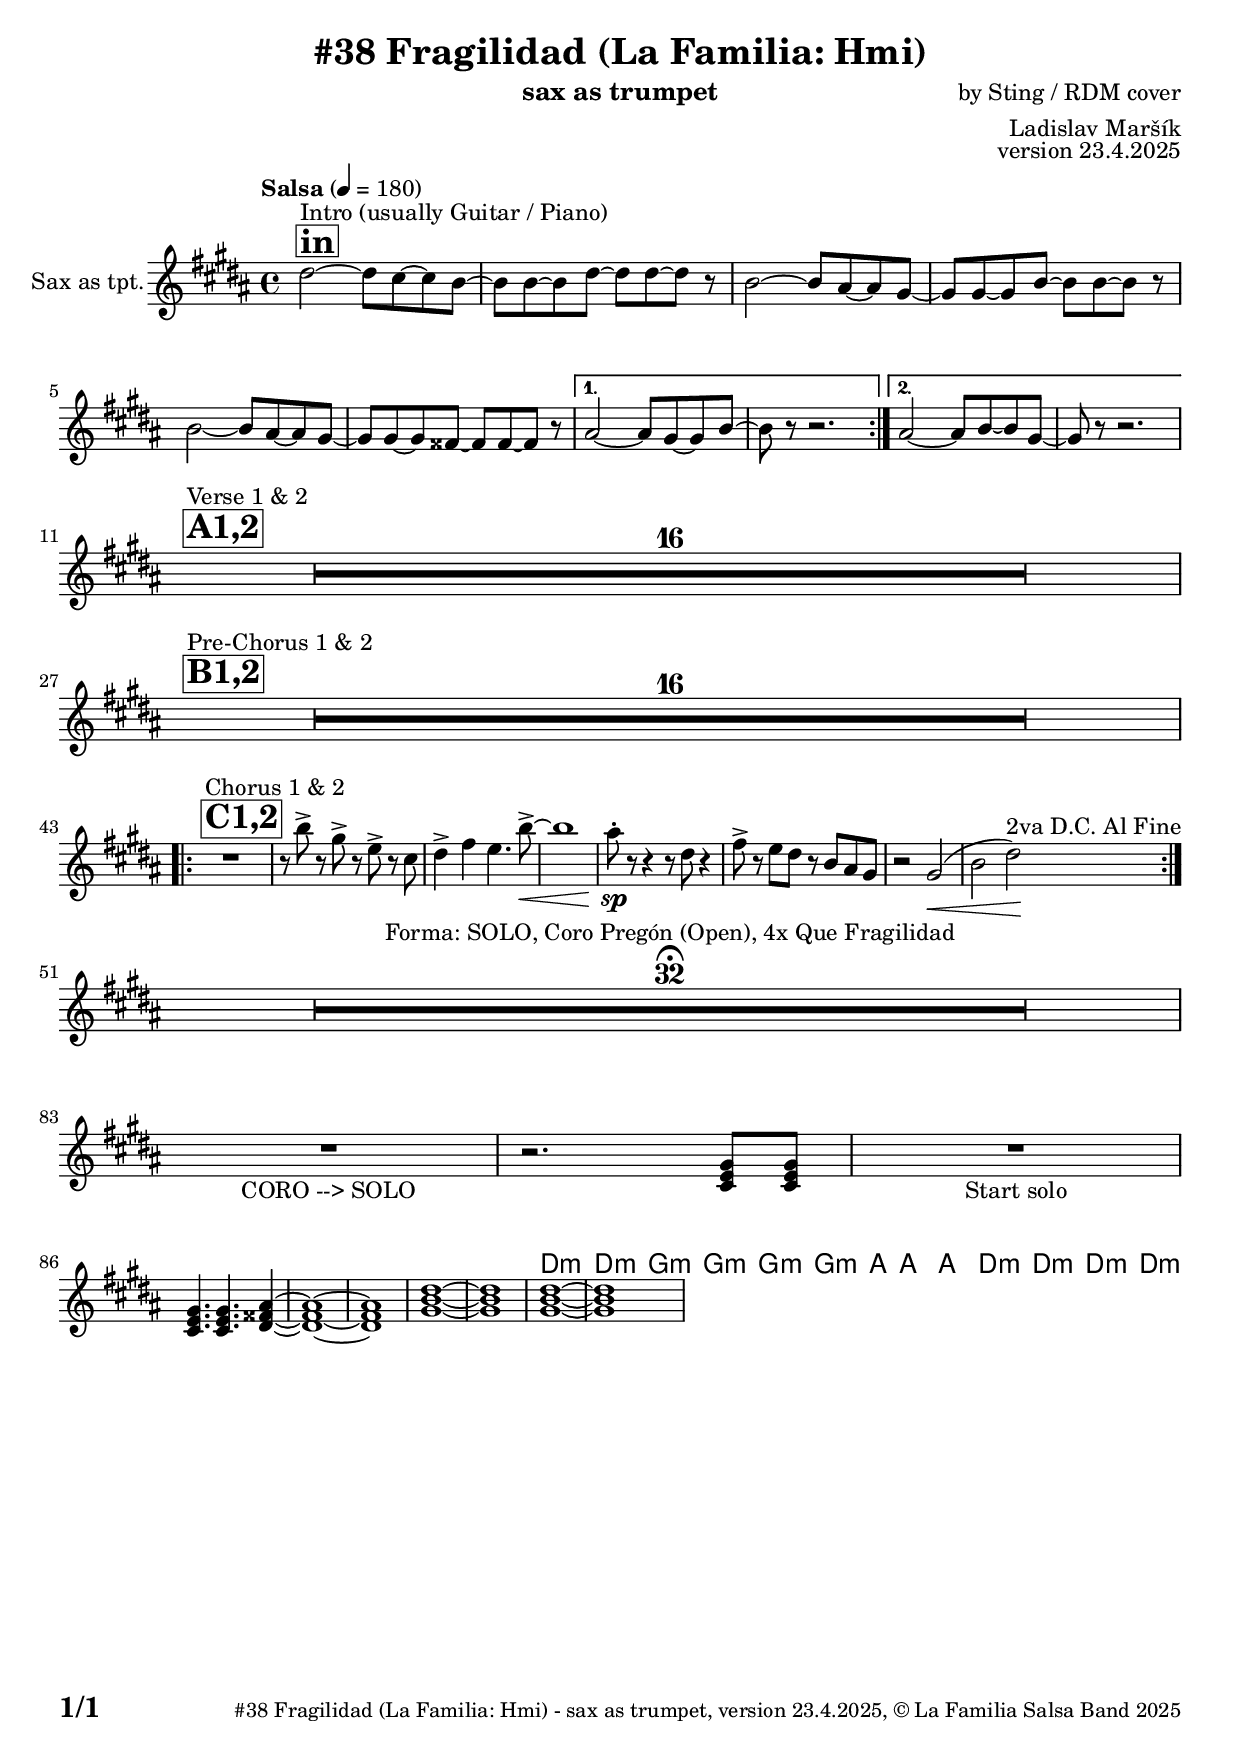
\version "2.24.4"

% Sheet revision 2022_09

\header {
  title = "#38 Fragilidad (La Familia: Hmi)"
  instrument = "sax as trumpet"
  composer = "by Sting / RDM cover"
  arranger = "Ladislav Maršík"
  opus = "version 23.4.2025"
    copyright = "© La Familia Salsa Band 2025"
}

inst =
#(define-music-function
  (string)
  (string?)
  #{ <>^\markup \abs-fontsize #16 \bold \box #string #})

makePercent = #(define-music-function (note) (ly:music?)
                 (make-music 'PercentEvent 'length (ly:music-length note)))

#(define (test-stencil grob text)
   (let* ((orig (ly:grob-original grob))
          (siblings (ly:spanner-broken-into orig)) ; have we been split?
          (refp (ly:grob-system grob))
          (left-bound (ly:spanner-bound grob LEFT))
          (right-bound (ly:spanner-bound grob RIGHT))
          (elts-L (ly:grob-array->list (ly:grob-object left-bound 'elements)))
          (elts-R (ly:grob-array->list (ly:grob-object right-bound 'elements)))
          (break-alignment-L
           (filter
            (lambda (elt) (grob::has-interface elt 'break-alignment-interface))
            elts-L))
          (break-alignment-R
           (filter
            (lambda (elt) (grob::has-interface elt 'break-alignment-interface))
            elts-R))
          (break-alignment-L-ext (ly:grob-extent (car break-alignment-L) refp X))
          (break-alignment-R-ext (ly:grob-extent (car break-alignment-R) refp X))
          (num
           (markup text))
          (num
           (if (or (null? siblings)
                   (eq? grob (car siblings)))
               num
               (make-parenthesize-markup num)))
          (num (grob-interpret-markup grob num))
          (num-stil-ext-X (ly:stencil-extent num X))
          (num-stil-ext-Y (ly:stencil-extent num Y))
          (num (ly:stencil-aligned-to num X CENTER))
          (num
           (ly:stencil-translate-axis
            num
            (+ (interval-length break-alignment-L-ext)
               (* 0.5
                  (- (car break-alignment-R-ext)
                     (cdr break-alignment-L-ext))))
            X))
          (bracket-L
           (markup
            #:path
            0.1 ; line-thickness
            `((moveto 0.5 ,(* 0.5 (interval-length num-stil-ext-Y)))
              (lineto ,(* 0.5
                          (- (car break-alignment-R-ext)
                             (cdr break-alignment-L-ext)
                             (interval-length num-stil-ext-X)))
                      ,(* 0.5 (interval-length num-stil-ext-Y)))
              (closepath)
              (rlineto 0.0
                       ,(if (or (null? siblings) (eq? grob (car siblings)))
                            -1.0 0.0)))))
          (bracket-R
           (markup
            #:path
            0.1
            `((moveto ,(* 0.5
                          (- (car break-alignment-R-ext)
                             (cdr break-alignment-L-ext)
                             (interval-length num-stil-ext-X)))
                      ,(* 0.5 (interval-length num-stil-ext-Y)))
              (lineto 0.5
                      ,(* 0.5 (interval-length num-stil-ext-Y)))
              (closepath)
              (rlineto 0.0
                       ,(if (or (null? siblings) (eq? grob (last siblings)))
                            -1.0 0.0)))))
          (bracket-L (grob-interpret-markup grob bracket-L))
          (bracket-R (grob-interpret-markup grob bracket-R))
          (num (ly:stencil-combine-at-edge num X LEFT bracket-L 0.4))
          (num (ly:stencil-combine-at-edge num X RIGHT bracket-R 0.4)))
     num))

#(define-public (Measure_attached_spanner_engraver context)
   (let ((span '())
         (finished '())
         (event-start '())
         (event-stop '()))
     (make-engraver
      (listeners ((measure-counter-event engraver event)
                  (if (= START (ly:event-property event 'span-direction))
                      (set! event-start event)
                      (set! event-stop event))))
      ((process-music trans)
       (if (ly:stream-event? event-stop)
           (if (null? span)
               (ly:warning "You're trying to end a measure-attached spanner but you haven't started one.")
               (begin (set! finished span)
                 (ly:engraver-announce-end-grob trans finished event-start)
                 (set! span '())
                 (set! event-stop '()))))
       (if (ly:stream-event? event-start)
           (begin (set! span (ly:engraver-make-grob trans 'MeasureCounter event-start))
             (set! event-start '()))))
      ((stop-translation-timestep trans)
       (if (and (ly:spanner? span)
                (null? (ly:spanner-bound span LEFT))
                (moment<=? (ly:context-property context 'measurePosition) ZERO-MOMENT))
           (ly:spanner-set-bound! span LEFT
                                  (ly:context-property context 'currentCommandColumn)))
       (if (and (ly:spanner? finished)
                (moment<=? (ly:context-property context 'measurePosition) ZERO-MOMENT))
           (begin
            (if (null? (ly:spanner-bound finished RIGHT))
                (ly:spanner-set-bound! finished RIGHT
                                       (ly:context-property context 'currentCommandColumn)))
            (set! finished '())
            (set! event-start '())
            (set! event-stop '()))))
      ((finalize trans)
       (if (ly:spanner? finished)
           (begin
            (if (null? (ly:spanner-bound finished RIGHT))
                (set! (ly:spanner-bound finished RIGHT)
                      (ly:context-property context 'currentCommandColumn)))
            (set! finished '())))
       (if (ly:spanner? span)
           (begin
            (ly:warning "I think there's a dangling measure-attached spanner :-(")
            (ly:grob-suicide! span)
            (set! span '())))))))

\layout {
  \context {
    \Staff
    \consists #Measure_attached_spanner_engraver
    \override MeasureCounter.font-encoding = #'latin1
    \override MeasureCounter.font-size = 0
    \override MeasureCounter.outside-staff-padding = 2
    \override MeasureCounter.outside-staff-horizontal-padding = #0
  }
}

repeatBracket = #(define-music-function
                  (parser location N note)
                  (number? ly:music?)
                  #{
                    \override Staff.MeasureCounter.stencil =
                    #(lambda (grob) (test-stencil grob #{ #(string-append(number->string N) "x") #} ))
                    \startMeasureCount
                    \repeat volta #N { $note }
                    \stopMeasureCount
                  #}
                  )

AltoSax = \new Voice
\transpose g e
\relative c'' {
  \set Staff.instrumentName = \markup {
    \center-align { "Sax as tpt." }
  }
  \set Staff.midiInstrument = "trumpet"
  \set Staff.midiMaximumVolume = #1.0

  \key b \minor
  \time 4/4
  \tempo "Salsa" 4 = 180
  
       \inst "in"
       \repeat volta 2 {
  s1*0 ^\markup { "Intro (usually Guitar / Piano)" }
fis2 ~ fis8 e ~ e d ~ |
d d ~ d fis ~ fis fis ~ fis r8 |
d2 ~ d8 cis ~ cis b ~ |
b b ~ b d ~ d d ~ d r8 |
d2 ~ d8 cis ~ cis b ~ |
b b ~ b ais ~ ais ais ~ ais r8 |
       }
\alternative { {
cis2 ~ cis8 b ~ b d ~ |
d r8 r2. |
} {
  cis2 ~ cis8 d ~ d b ~ |
b r8 r2. | 
\break
} }
        \inst "A1,2"
    s1*0 ^\markup { "Verse 1 & 2" }
      R1*16 \break
            \inst "B1,2"
          s1*0 ^\markup { "Pre-Chorus 1 & 2" }
      R1*16 \break
            \inst "C1,2"
                s1*0 ^\markup { "Chorus 1 & 2" } 
    \repeat volta 2 {
    R1
     r8 d' -> r b -> r g -> r e |
     fis4 -> a g4. d'8 -> ~ \< |
     d1 |
     cis8 -. \sp r r4 r8 fis,8 r4 |
     a8 -> r g fis r d cis b |
     r2 b2 ( \< |
     d fis ) \! ^\markup { "2va D.C. Al Fine" } |

      \break 
    }
      R1*32 \fermata ^\markup { "Forma: SOLO, Coro Pregón (Open), 4x Que Fragilidad" } \break
   \break
                    

   \chordmode {
   R1 _\markup { "CORO --> SOLO" } |
   r2. e8:m e8:m |
   }

\chordmode {
   R1 _\markup { "Start solo" } |
   e4.:m e4.:m fis4 ~ |
   fis1 ~ |
   fis1 |
   b1:m ~ |
   b1:m  |
   b1:m ~ |
   b1:m |
}

  \label #'lastPage
}

Chords =
\transpose g bes
\chords {
  \set noChordSymbol = ""
  R1*90
    b1:m |
   b2.:m e4:m | 
     e1:m |
    e4.:m e4.:m fis4 ~ |
fis1 ~ |
   fis1 |
   b1:m ~ |
   b1:m  |
   b1:m ~ |
   b1:m |
}

\score {
  <<
    \Chords
    \compressMMRests \new Staff \with {
      \consists "Volta_engraver"
    }
    {
      \AltoSax
    }
  >>
  \layout {
    \context {
      \Score
      \remove "Volta_engraver"
    }
  }
}

\paper {
  system-system-spacing =
  #'((basic-distance . 14)
     (minimum-distance . 10)
     (padding . 1)
     (stretchability . 60))
  between-system-padding = #2
  bottom-margin = 5\mm

  print-first-page-number = ##t
  oddHeaderMarkup = \markup \fill-line { " " }
  evenHeaderMarkup = \markup \fill-line { " " }
  oddFooterMarkup = \markup {
    \fill-line {
      \bold \fontsize #2
      \concat { \fromproperty #'page:page-number-string "/" \page-ref #'lastPage "0" "?" }

      \fontsize #-1
      \concat { \fromproperty #'header:title " - " \fromproperty #'header:instrument ", " \fromproperty #'header:opus ", " \fromproperty #'header:copyright }
    }
  }
  evenFooterMarkup = \markup {
    \fill-line {
      \fontsize #-1
      \concat { \fromproperty #'header:title " - " \fromproperty #'header:instrument ", " \fromproperty #'header:opus ", " \fromproperty #'header:copyright }

      \bold \fontsize #2
      \concat { \fromproperty #'page:page-number-string "/" \page-ref #'lastPage "0" "?" }
    }
  }
}